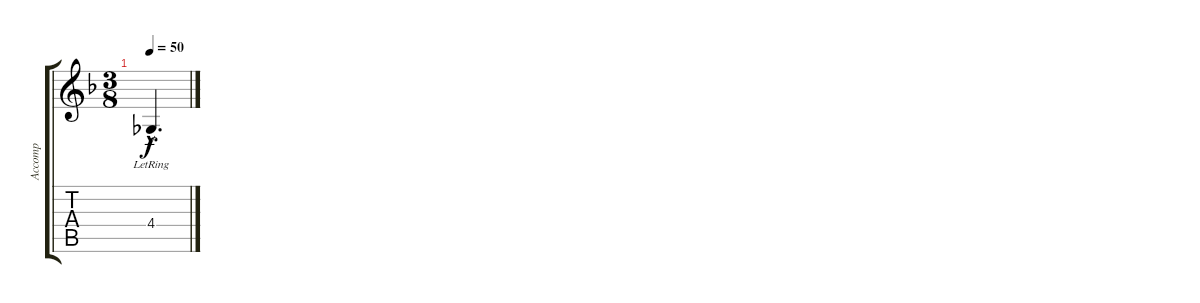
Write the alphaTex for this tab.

\track ("Accomp" "Accomp") {instrument orchestralharp}
\staff {score tabs}
\tuning (E4 B3 G3 D3 A2 E2) {hide}
\ts (3 8)
\tempo 50
\clef g2
\ks f
4.4{hac lr}.4{d dy f}
